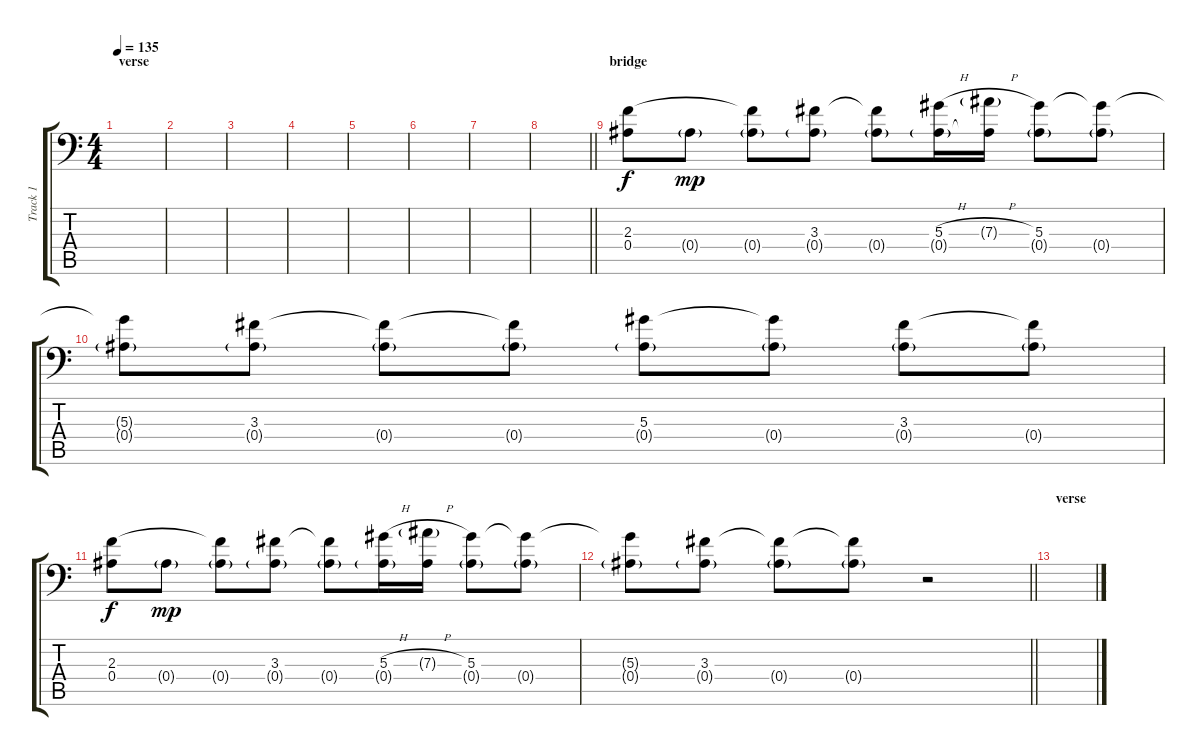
\track ("Track 1" "Track 1") {instrument electricguitarjazz}
\staff {score tabs}
\tuning (C4 G3 Eb3 Bb2 F2 Bb1) {hide}
\ts (4 4)
\section ("" "verse")
\tempo 135
\clef f4
\ks c
|
|
|
|
|
|
|
\barLineRight lightlight
|
\section ("" "bridge")
(2.3 0.4).8{dy f} 0.4{g}.8{dy mp} (2.3{t} 0.4{g}).8 (3.3 0.4{g}).8 (3.3{t} 0.4{g}).8 (5.3{h} 0.4{g}).16 (7.3{h g} 0.4{t}).16 (5.3 0.4{g}).8 (5.3{t} 0.4{g}).8 |
(5.3{t} 0.4{g}).8 (3.3 0.4{g}).8 (3.3{t} 0.4{g}).8 (3.3{t} 0.4{g}).8 (5.3 0.4{g}).8 (5.3{t} 0.4{g}).8 (3.3 0.4{g}).8 (3.3{t} 0.4{g}).8 |
(2.3 0.4).8{dy f} 0.4{g}.8{dy mp} (2.3{t} 0.4{g}).8 (3.3 0.4{g}).8 (3.3{t} 0.4{g}).8 (5.3{h} 0.4{g}).16 (7.3{h g} 0.4{t}).16 (5.3 0.4{g}).8 (5.3{t} 0.4{g}).8 |
\barLineRight lightlight
(5.3{t} 0.4{g}).8 (3.3 0.4{g}).8 (3.3{t} 0.4{g}).8 (3.3{t} 0.4{g}).8 r.2 |
\section ("" "verse")
